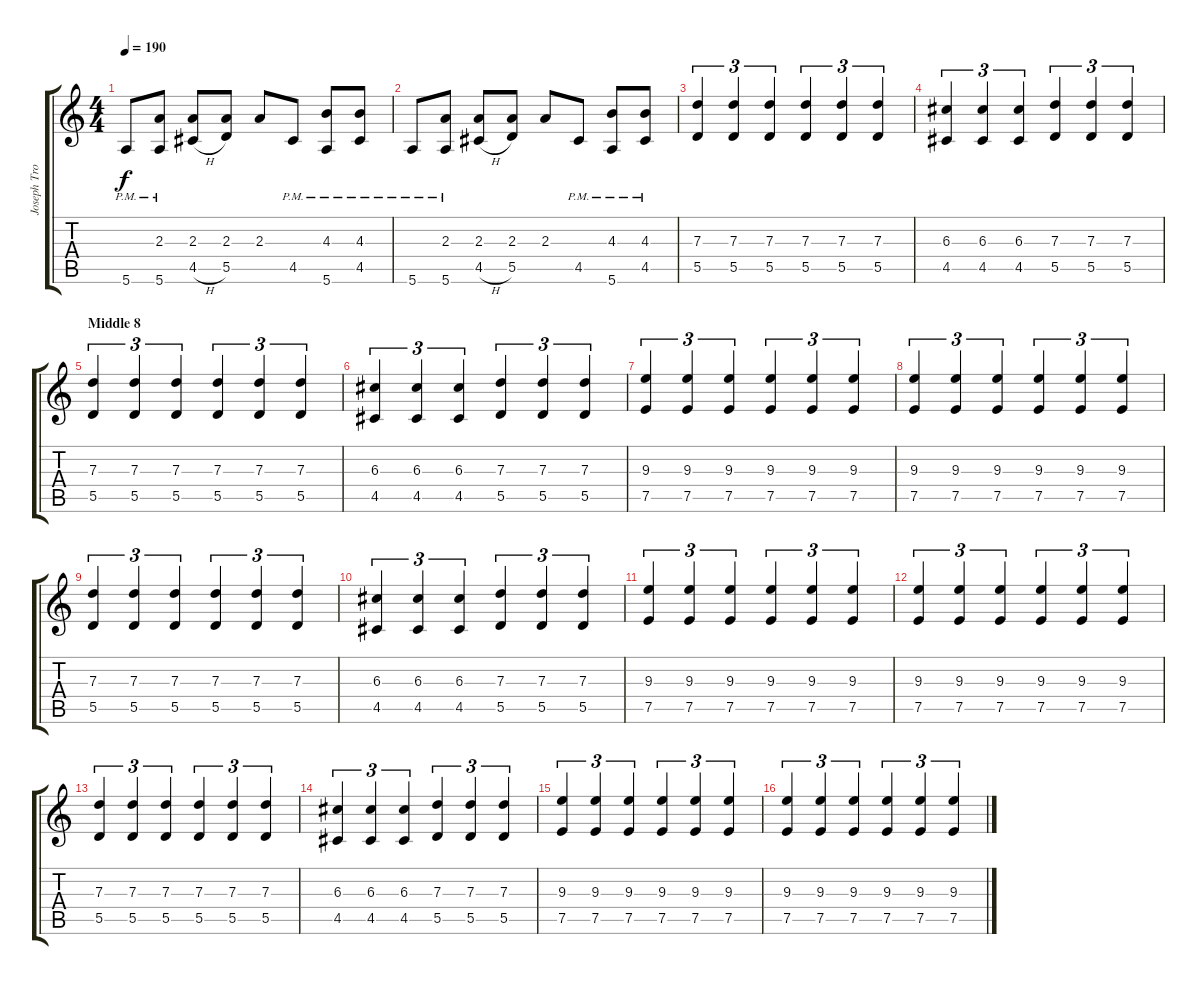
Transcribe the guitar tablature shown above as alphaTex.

\track ("Joseph Trohman (Lead Guitar)" "Joseph Tro") {instrument distortionguitar}
\staff {score tabs}
\tuning (E4 B3 G3 D3 A2 E2) {hide}
\ts (4 4)
\tempo 190
\clef g2
\ks c
5.6{pm}.8{dy f volume 12} (2.3 5.6{pm}).8 (2.3 4.5{h}).8 (2.3 5.5).8 2.3.8 4.5{pm}.8 (4.3 5.6{pm}).8 (4.3 4.5{pm}).8 |
5.6{pm}.8{volume 12} (2.3 5.6{pm}).8 (2.3 4.5{h}).8 (2.3 5.5).8 2.3.8 4.5{pm}.8 (4.3 5.6{pm}).8 (4.3 4.5{pm}).8 |
(7.3 5.5).4{tu (3 2) volume 9} (7.3 5.5).4{tu (3 2)} (7.3 5.5).4{tu (3 2)} (7.3 5.5).4{tu (3 2)} (7.3 5.5).4{tu (3 2)} (7.3 5.5).4{tu (3 2)} |
(6.3 4.5).4{tu (3 2)} (6.3 4.5).4{tu (3 2)} (6.3 4.5).4{tu (3 2)} (7.3 5.5).4{tu (3 2)} (7.3 5.5).4{tu (3 2)} (7.3 5.5).4{tu (3 2)} |
\section ("" "Middle 8")
(7.3 5.5).4{tu (3 2)} (7.3 5.5).4{tu (3 2)} (7.3 5.5).4{tu (3 2)} (7.3 5.5).4{tu (3 2)} (7.3 5.5).4{tu (3 2)} (7.3 5.5).4{tu (3 2)} |
(6.3 4.5).4{tu (3 2)} (6.3 4.5).4{tu (3 2)} (6.3 4.5).4{tu (3 2)} (7.3 5.5).4{tu (3 2)} (7.3 5.5).4{tu (3 2)} (7.3 5.5).4{tu (3 2)} |
(9.3 7.5).4{tu (3 2)} (9.3 7.5).4{tu (3 2)} (9.3 7.5).4{tu (3 2)} (9.3 7.5).4{tu (3 2)} (9.3 7.5).4{tu (3 2)} (9.3 7.5).4{tu (3 2)} |
(9.3 7.5).4{tu (3 2)} (9.3 7.5).4{tu (3 2)} (9.3 7.5).4{tu (3 2)} (9.3 7.5).4{tu (3 2)} (9.3 7.5).4{tu (3 2)} (9.3 7.5).4{tu (3 2)} |
(7.3 5.5).4{tu (3 2)} (7.3 5.5).4{tu (3 2)} (7.3 5.5).4{tu (3 2)} (7.3 5.5).4{tu (3 2)} (7.3 5.5).4{tu (3 2)} (7.3 5.5).4{tu (3 2)} |
(6.3 4.5).4{tu (3 2)} (6.3 4.5).4{tu (3 2)} (6.3 4.5).4{tu (3 2)} (7.3 5.5).4{tu (3 2)} (7.3 5.5).4{tu (3 2)} (7.3 5.5).4{tu (3 2)} |
(9.3 7.5).4{tu (3 2)} (9.3 7.5).4{tu (3 2)} (9.3 7.5).4{tu (3 2)} (9.3 7.5).4{tu (3 2)} (9.3 7.5).4{tu (3 2)} (9.3 7.5).4{tu (3 2)} |
(9.3 7.5).4{tu (3 2)} (9.3 7.5).4{tu (3 2)} (9.3 7.5).4{tu (3 2)} (9.3 7.5).4{tu (3 2)} (9.3 7.5).4{tu (3 2)} (9.3 7.5).4{tu (3 2)} |
(7.3 5.5).4{tu (3 2)} (7.3 5.5).4{tu (3 2)} (7.3 5.5).4{tu (3 2)} (7.3 5.5).4{tu (3 2)} (7.3 5.5).4{tu (3 2)} (7.3 5.5).4{tu (3 2)} |
(6.3 4.5).4{tu (3 2)} (6.3 4.5).4{tu (3 2)} (6.3 4.5).4{tu (3 2)} (7.3 5.5).4{tu (3 2)} (7.3 5.5).4{tu (3 2)} (7.3 5.5).4{tu (3 2)} |
(9.3 7.5).4{tu (3 2)} (9.3 7.5).4{tu (3 2)} (9.3 7.5).4{tu (3 2)} (9.3 7.5).4{tu (3 2)} (9.3 7.5).4{tu (3 2)} (9.3 7.5).4{tu (3 2)} |
(9.3 7.5).4{tu (3 2)} (9.3 7.5).4{tu (3 2)} (9.3 7.5).4{tu (3 2)} (9.3 7.5).4{tu (3 2)} (9.3 7.5).4{tu (3 2)} (9.3 7.5).4{tu (3 2)}
